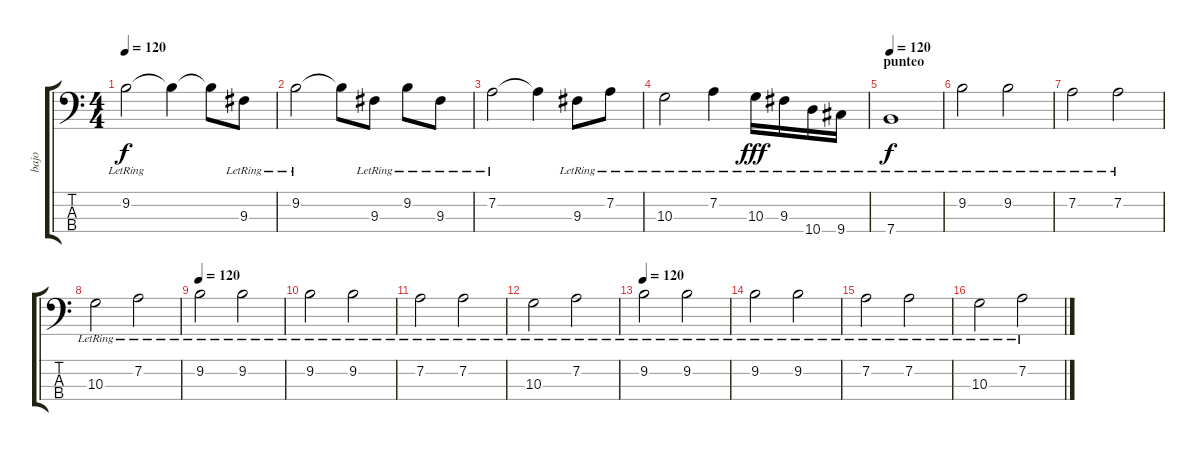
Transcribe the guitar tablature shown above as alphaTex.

\track ("bajo" "bajo") {instrument electricbassfinger}
\staff {score tabs}
\tuning (G2 D2 A1 E1) {hide}
\ts (4 4)
\tempo 120
\clef f4
\ks c
9.2{lr}.2{dy f} 9.2{t}.4 9.2{t}.8 9.3{lr}.8 |
9.2{lr}.2 9.2{t}.8 9.3{lr}.8 9.2{lr}.8 9.3{lr}.8 |
7.2{lr}.2 7.2{t}.4 9.3{lr}.8 7.2{lr}.8 |
10.3{lr}.2 7.2{lr}.4 10.3{lr}.16{dy fff} 9.3{lr}.16 10.4{lr}.16 9.4{lr}.16 |
\section ("" "punteo")
\tempo 120
7.4{lr}.1{dy f} |
9.2{lr}.2 9.2{lr}.2 |
7.2{lr}.2 7.2{lr}.2 |
10.3{lr}.2 7.2{lr}.2 |
\tempo 120
9.2{lr}.2 9.2{lr}.2 |
9.2{lr}.2 9.2{lr}.2 |
7.2{lr}.2 7.2{lr}.2 |
10.3{lr}.2 7.2{lr}.2 |
\tempo 120
9.2{lr}.2 9.2{lr}.2 |
9.2{lr}.2 9.2{lr}.2 |
7.2{lr}.2 7.2{lr}.2 |
10.3{lr}.2 7.2{lr}.2
